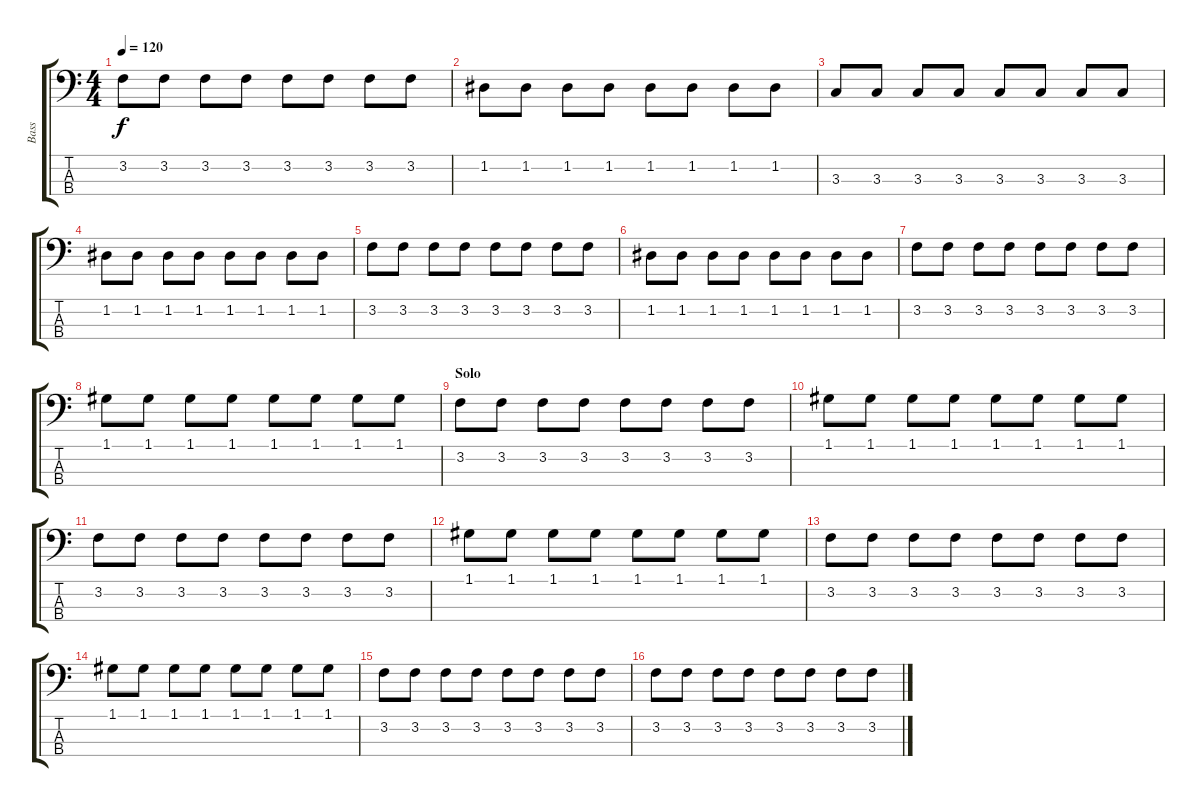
\track ("Bass" "Bass") {instrument electricbasspick}
\staff {score tabs}
\tuning (G2 D2 A1 E1) {hide}
\ts (4 4)
\tempo 120
\clef f4
\ks c
3.2.8{dy f} 3.2.8 3.2.8 3.2.8 3.2.8 3.2.8 3.2.8 3.2.8 |
1.2.8 1.2.8 1.2.8 1.2.8 1.2.8 1.2.8 1.2.8 1.2.8 |
3.3.8 3.3.8 3.3.8 3.3.8 3.3.8 3.3.8 3.3.8 3.3.8 |
1.2.8 1.2.8 1.2.8 1.2.8 1.2.8 1.2.8 1.2.8 1.2.8 |
3.2.8 3.2.8 3.2.8 3.2.8 3.2.8 3.2.8 3.2.8 3.2.8 |
1.2.8 1.2.8 1.2.8 1.2.8 1.2.8 1.2.8 1.2.8 1.2.8 |
3.2.8 3.2.8 3.2.8 3.2.8 3.2.8 3.2.8 3.2.8 3.2.8 |
1.1.8 1.1.8 1.1.8 1.1.8 1.1.8 1.1.8 1.1.8 1.1.8 |
\section ("" "Solo")
3.2.8 3.2.8 3.2.8 3.2.8 3.2.8 3.2.8 3.2.8 3.2.8 |
1.1.8 1.1.8 1.1.8 1.1.8 1.1.8 1.1.8 1.1.8 1.1.8 |
3.2.8 3.2.8 3.2.8 3.2.8 3.2.8 3.2.8 3.2.8 3.2.8 |
1.1.8 1.1.8 1.1.8 1.1.8 1.1.8 1.1.8 1.1.8 1.1.8 |
3.2.8 3.2.8 3.2.8 3.2.8 3.2.8 3.2.8 3.2.8 3.2.8 |
1.1.8 1.1.8 1.1.8 1.1.8 1.1.8 1.1.8 1.1.8 1.1.8 |
3.2.8 3.2.8 3.2.8 3.2.8 3.2.8 3.2.8 3.2.8 3.2.8 |
3.2.8 3.2.8 3.2.8 3.2.8 3.2.8 3.2.8 3.2.8 3.2.8
